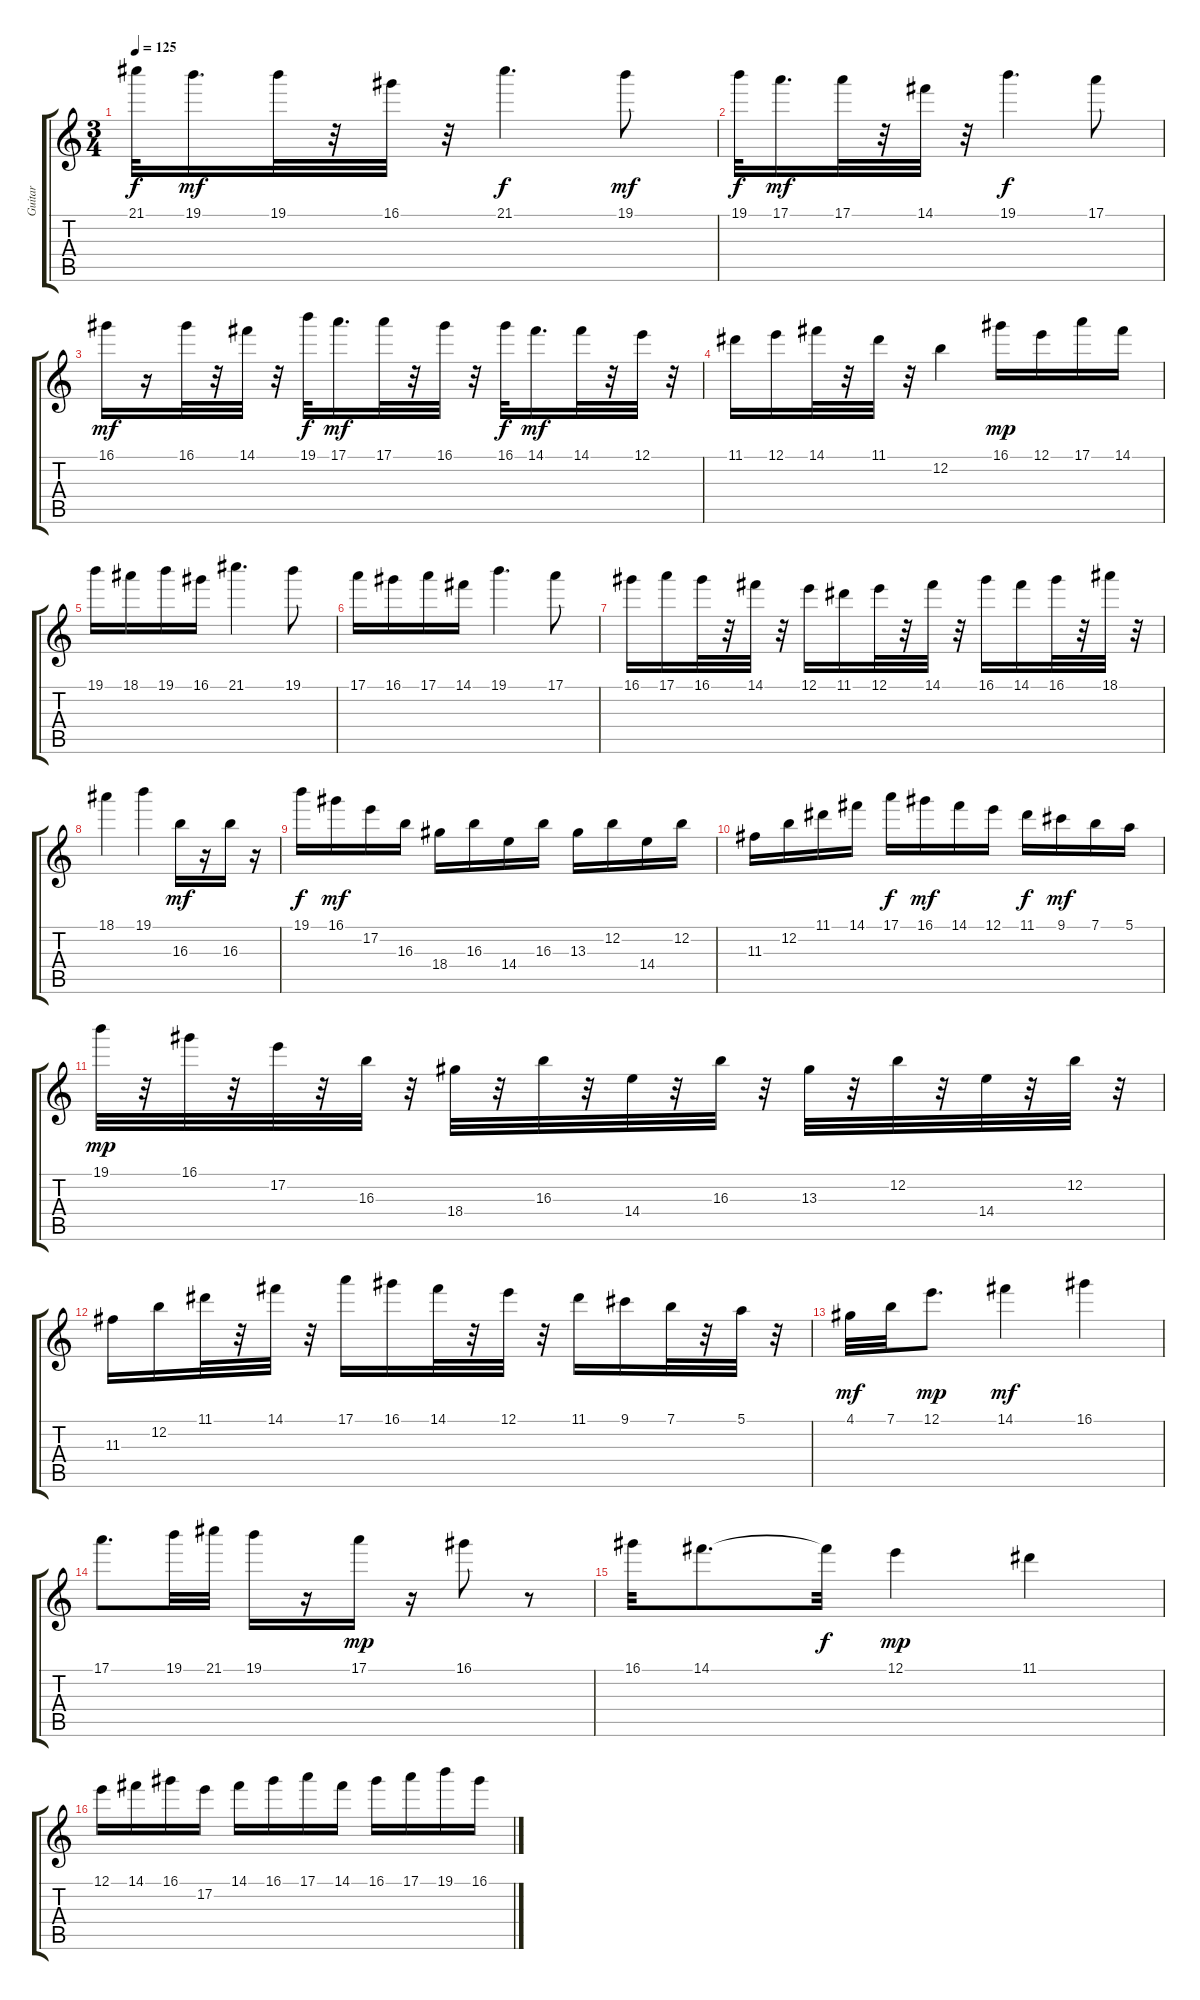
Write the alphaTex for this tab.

\track ("Guitar" "Guitar") {instrument acousticguitarnylon}
\staff {score tabs}
\tuning (E4 B3 G3 D3 A2 E2) {hide}
\ts (3 4)
\tempo 125
\clef g2
\ks c
21.1.32{dy f} 19.1.16{d dy mf} 19.1.32 r.32 16.1.32 r.32 21.1.4{d dy f} 19.1.8{dy mf} |
19.1.32{dy f} 17.1.16{d dy mf} 17.1.32 r.32 14.1.32 r.32 19.1.4{d dy f} 17.1.8 |
16.1.16{dy mf} r.16 16.1.32 r.32 14.1.32 r.32 19.1.32{dy f} 17.1.16{d dy mf} 17.1.32 r.32 16.1.32 r.32 16.1.32{dy f} 14.1.16{d dy mf} 14.1.32 r.32 12.1.32 r.32 |
11.1.16 12.1.16 14.1.32 r.32 11.1.32 r.32 12.2.4 16.1.16{dy mp} 12.1.16 17.1.16 14.1.16 |
19.1.16 18.1.16 19.1.16 16.1.16 21.1.4{d} 19.1.8 |
17.1.16 16.1.16 17.1.16 14.1.16 19.1.4{d} 17.1.8 |
16.1.16 17.1.16 16.1.32 r.32 14.1.32 r.32 12.1.16 11.1.16 12.1.32 r.32 14.1.32 r.32 16.1.16 14.1.16 16.1.32 r.32 18.1.32 r.32 |
18.1.4 19.1.4 16.3.16{dy mf} r.16 16.3.16 r.16 |
19.1.16{dy f} 16.1.16{dy mf} 17.2.16 16.3.16 18.4.16 16.3.16 14.4.16 16.3.16 13.3.16 12.2.16 14.4.16 12.2.16 |
11.3.16 12.2.16 11.1.16 14.1.16 17.1.16{dy f} 16.1.16{dy mf} 14.1.16 12.1.16 11.1.16{dy f} 9.1.16{dy mf} 7.1.16 5.1.16 |
19.1.32{dy mp} r.32 16.1.32 r.32 17.2.32 r.32 16.3.32 r.32 18.4.32 r.32 16.3.32 r.32 14.4.32 r.32 16.3.32 r.32 13.3.32 r.32 12.2.32 r.32 14.4.32 r.32 12.2.32 r.32 |
11.3.16 12.2.16 11.1.32 r.32 14.1.32 r.32 17.1.16 16.1.16 14.1.32 r.32 12.1.32 r.32 11.1.16 9.1.16 7.1.32 r.32 5.1.32 r.32 |
4.1.32{dy mf} 7.1.32 12.1.8{d dy mp} 14.1.4{dy mf} 16.1.4 |
17.1.8{d} 19.1.32 21.1.32 19.1.16 r.16 17.1.16{dy mp} r.16 16.1.8 r.8 |
16.1.32 14.1.8{d} 14.1{t}.32{dy f} 12.1.4{dy mp} 11.1.4 |
12.1.16 14.1.16 16.1.16 17.2.16 14.1.16 16.1.16 17.1.16 14.1.16 16.1.16 17.1.16 19.1.16 16.1.16
